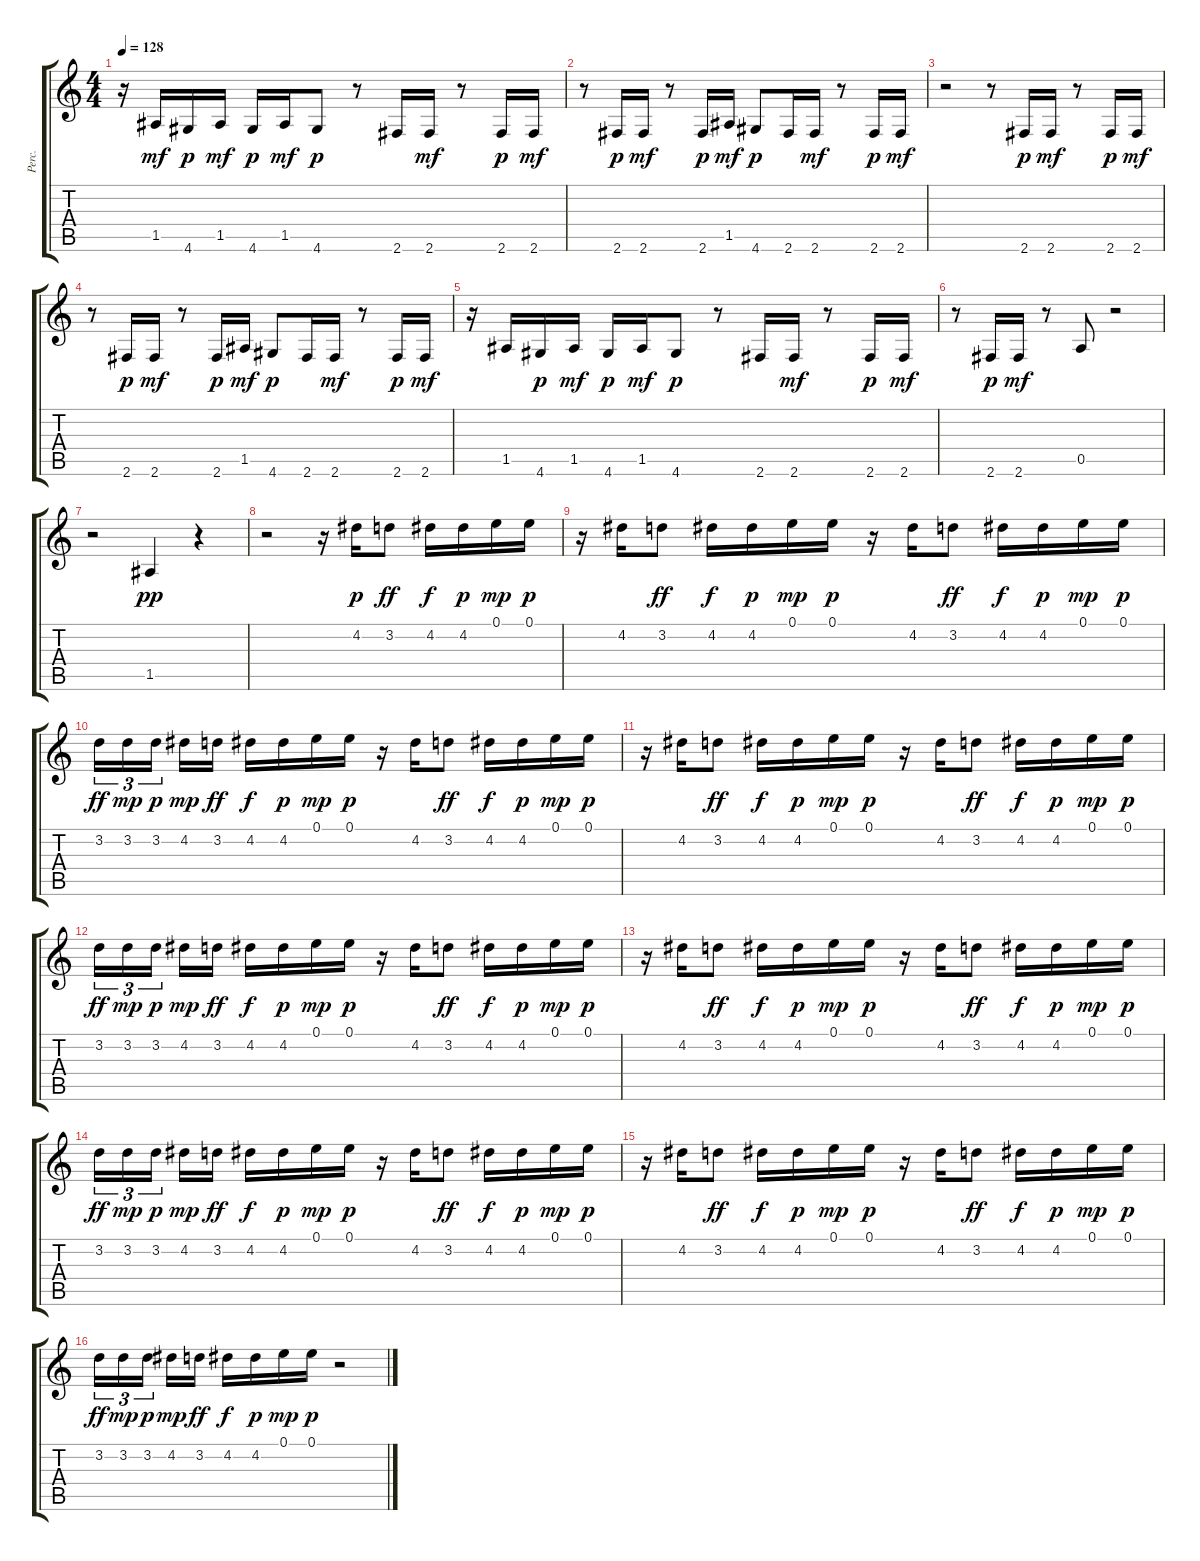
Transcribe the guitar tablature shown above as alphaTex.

\track ("Perc.                               " "Perc.     ") {instrument acousticguitarsteel}
\staff {score tabs}
\tuning (E4 B3 G3 D3 A2 E2) {hide}
\ts (4 4)
\tempo 128
\clef g2
\ks c
r.16{dy mf} 1.5.16 4.6.16{dy p} 1.5.16{dy mf} 4.6.16{dy p} 1.5.16{dy mf} 4.6.8{dy p} r.8 2.6.16 2.6.16{dy mf} r.8 2.6.16{dy p} 2.6.16{dy mf} |
r.8 2.6.16{dy p} 2.6.16{dy mf} r.8 2.6.16{dy p} 1.5.16{dy mf} 4.6.8{dy p} 2.6.16 2.6.16{dy mf} r.8 2.6.16{dy p} 2.6.16{dy mf} |
r.2 r.8 2.6.16{dy p} 2.6.16{dy mf} r.8 2.6.16{dy p} 2.6.16{dy mf} |
r.8 2.6.16{dy p} 2.6.16{dy mf} r.8 2.6.16{dy p} 1.5.16{dy mf} 4.6.8{dy p} 2.6.16 2.6.16{dy mf} r.8 2.6.16{dy p} 2.6.16{dy mf} |
r.16 1.5.16 4.6.16{dy p} 1.5.16{dy mf} 4.6.16{dy p} 1.5.16{dy mf} 4.6.8{dy p} r.8 2.6.16 2.6.16{dy mf} r.8 2.6.16{dy p} 2.6.16{dy mf} |
r.8 2.6.16{dy p} 2.6.16{dy mf} r.8 0.5.8 r.2 |
r.2 1.5.4{dy pp} r.4 |
r.2 r.16 4.2.16{dy p} 3.2.8{dy ff} 4.2.16{dy f} 4.2.16{dy p} 0.1.16{dy mp} 0.1.16{dy p} |
r.16 4.2.16 3.2.8{dy ff} 4.2.16{dy f} 4.2.16{dy p} 0.1.16{dy mp} 0.1.16{dy p} r.16 4.2.16 3.2.8{dy ff} 4.2.16{dy f} 4.2.16{dy p} 0.1.16{dy mp} 0.1.16{dy p} |
3.2.16{tu (3 2) dy ff} 3.2.16{tu (3 2) dy mp} 3.2.16{tu (3 2) dy p beam splitsecondary} 4.2.16{dy mp} 3.2.16{dy ff} 4.2.16{dy f} 4.2.16{dy p} 0.1.16{dy mp} 0.1.16{dy p} r.16 4.2.16 3.2.8{dy ff} 4.2.16{dy f} 4.2.16{dy p} 0.1.16{dy mp} 0.1.16{dy p} |
r.16 4.2.16 3.2.8{dy ff} 4.2.16{dy f} 4.2.16{dy p} 0.1.16{dy mp} 0.1.16{dy p} r.16 4.2.16 3.2.8{dy ff} 4.2.16{dy f} 4.2.16{dy p} 0.1.16{dy mp} 0.1.16{dy p} |
3.2.16{tu (3 2) dy ff} 3.2.16{tu (3 2) dy mp} 3.2.16{tu (3 2) dy p beam splitsecondary} 4.2.16{dy mp} 3.2.16{dy ff} 4.2.16{dy f} 4.2.16{dy p} 0.1.16{dy mp} 0.1.16{dy p} r.16 4.2.16 3.2.8{dy ff} 4.2.16{dy f} 4.2.16{dy p} 0.1.16{dy mp} 0.1.16{dy p} |
r.16 4.2.16 3.2.8{dy ff} 4.2.16{dy f} 4.2.16{dy p} 0.1.16{dy mp} 0.1.16{dy p} r.16 4.2.16 3.2.8{dy ff} 4.2.16{dy f} 4.2.16{dy p} 0.1.16{dy mp} 0.1.16{dy p} |
3.2.16{tu (3 2) dy ff} 3.2.16{tu (3 2) dy mp} 3.2.16{tu (3 2) dy p beam splitsecondary} 4.2.16{dy mp} 3.2.16{dy ff} 4.2.16{dy f} 4.2.16{dy p} 0.1.16{dy mp} 0.1.16{dy p} r.16 4.2.16 3.2.8{dy ff} 4.2.16{dy f} 4.2.16{dy p} 0.1.16{dy mp} 0.1.16{dy p} |
r.16 4.2.16 3.2.8{dy ff} 4.2.16{dy f} 4.2.16{dy p} 0.1.16{dy mp} 0.1.16{dy p} r.16 4.2.16 3.2.8{dy ff} 4.2.16{dy f} 4.2.16{dy p} 0.1.16{dy mp} 0.1.16{dy p} |
3.2.16{tu (3 2) dy ff} 3.2.16{tu (3 2) dy mp} 3.2.16{tu (3 2) dy p beam splitsecondary} 4.2.16{dy mp} 3.2.16{dy ff} 4.2.16{dy f} 4.2.16{dy p} 0.1.16{dy mp} 0.1.16{dy p} r.2
